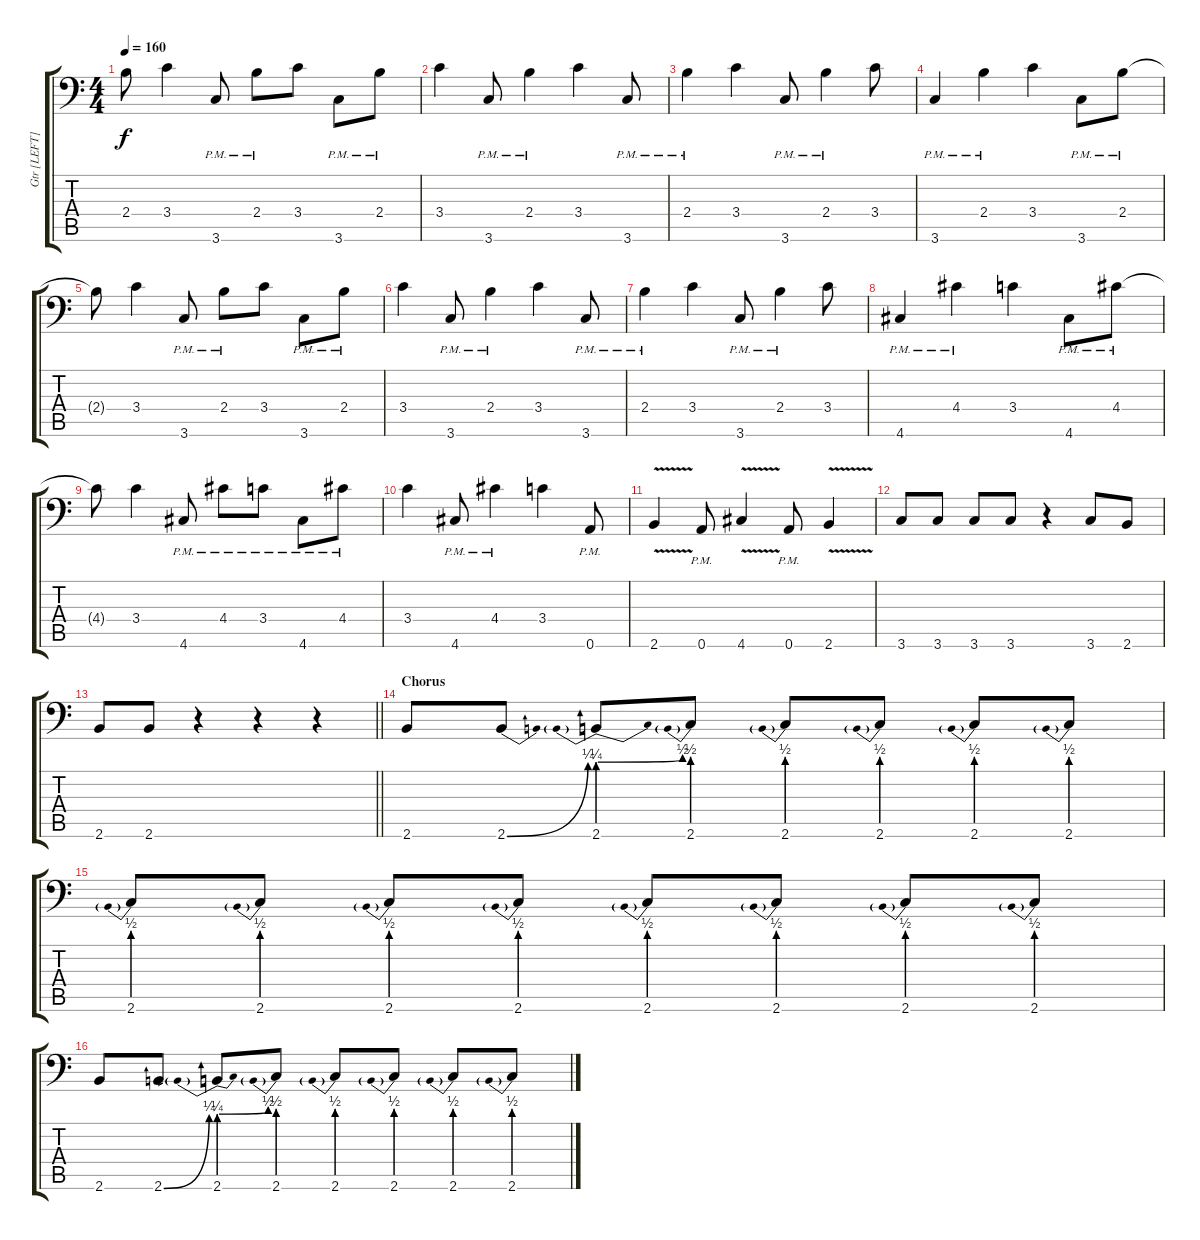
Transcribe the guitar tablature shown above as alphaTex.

\track ("Gtr [LEFT]" "Gtr [LEFT]") {instrument distortionguitar}
\staff {score tabs}
\tuning (B3 Gb3 D3 A2 E2 A1) {hide}
\ts (4 4)
\tempo 160
\clef f4
\ks c
2.4{t}.8{dy f} 3.4.4 3.6{pm}.8 2.4{pm}.8 3.4.8 3.6{pm}.8 2.4{pm}.8 |
3.4.4 3.6{pm}.8 2.4{pm}.4 3.4.4 3.6{pm}.8 |
2.4{pm}.4 3.4.4 3.6{pm}.8 2.4{pm}.4 3.4.8 |
3.6{pm}.4 2.4{pm}.4 3.4.4 3.6{pm}.8 2.4{pm}.8 |
2.4{t}.8 3.4.4 3.6{pm}.8 2.4{pm}.8 3.4.8 3.6{pm}.8 2.4{pm}.8 |
3.4.4 3.6{pm}.8 2.4{pm}.4 3.4.4 3.6{pm}.8 |
2.4{pm}.4 3.4.4 3.6{pm}.8 2.4{pm}.4 3.4.8 |
4.6{pm}.4 4.4{pm}.4 3.4.4 4.6{pm}.8 4.4{pm}.8 |
4.4{t}.8 3.4.4 4.6{pm}.8 4.4{pm}.8 3.4{pm}.8 4.6{pm}.8 4.4{pm}.8 |
3.4.4 4.6{pm}.8 4.4{pm}.4 3.4.4 0.6{pm}.8 |
2.6{v}.4 0.6{pm}.8 4.6{v}.4 0.6{pm}.8 2.6{v}.4 |
3.6.8 3.6.8 3.6.8 3.6.8 r.4 3.6.8 2.6.8 |
\barLineRight lightlight
2.6.8 2.6.8 r.4 r.4 r.4 |
\section ("" "Chorus")
2.6.8 2.6{be (bend 0 0 60 1)}.8 2.6{be (prebendbend 0 1 60 2)}.8 2.6{be (prebend 0 2 60 2)}.8 2.6{be (prebend 0 2 60 2)}.8 2.6{be (prebend 0 2 60 2)}.8 2.6{be (prebend 0 2 60 2)}.8 2.6{be (prebend 0 2 60 2)}.8 |
2.6{be (prebend 0 2 60 2)}.8 2.6{be (prebend 0 2 60 2)}.8 2.6{be (prebend 0 2 60 2)}.8 2.6{be (prebend 0 2 60 2)}.8 2.6{be (prebend 0 2 60 2)}.8 2.6{be (prebend 0 2 60 2)}.8 2.6{be (prebend 0 2 60 2)}.8 2.6{be (prebend 0 2 60 2)}.8 |
2.6.8 2.6{be (bend 0 0 60 1)}.8 2.6{be (prebendbend 0 1 60 2)}.8 2.6{be (prebend 0 2 60 2)}.8 2.6{be (prebend 0 2 60 2)}.8 2.6{be (prebend 0 2 60 2)}.8 2.6{be (prebend 0 2 60 2)}.8 2.6{be (prebend 0 2 60 2)}.8
